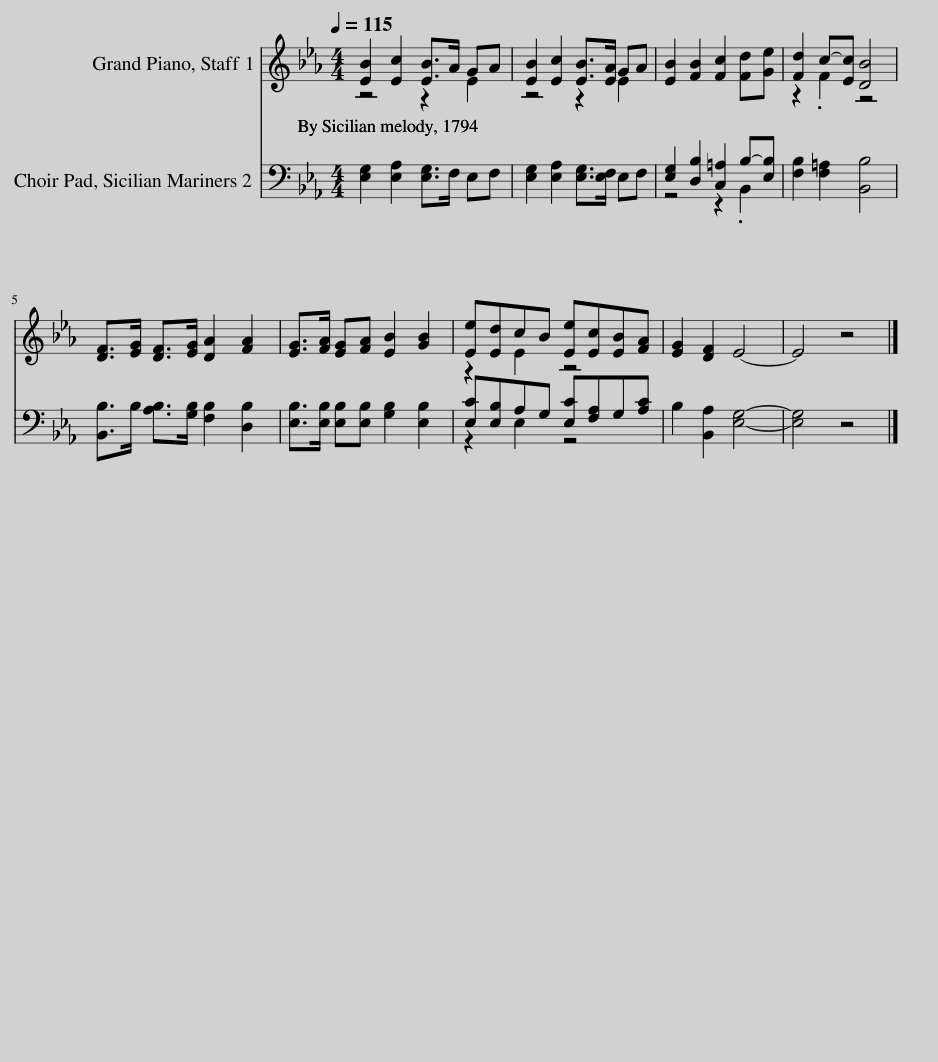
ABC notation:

X:1
%%score ( 1 2 ) ( 3 4 )
L:1/8
Q:1/4=115
M:4/4
I:linebreak $
K:Eb
V:1 treble
V:2 treble
V:3 bass
V:4 bass
V:1
 [EB]2 [Ec]2 [EB]>A GA | [EB]2 [Ec]2 [EB]>[EA] GA | [EB]2 [FB]2 [Fc]2 [Fd][Ge] | [Fd]2 c-[Ec] [DB]4 |$ [DF]>[EG] [DF]>[EG] [DA]2 [FA]2 | %5
 [EG]>[FA] [EG][FA] [EB]2 [GB]2 | [Ee][Ed]cB [Ee][Ec][EB][FA] | [EG]2 [DF]2 E4- | E4 z4 |] %9
V:2
 z4 z2 E2 | z4 z2 E2 | x8 | z2 .F2 z4 |$ x8 | %5
 x8 | z2 E2 z4 | x8 | x8 |] %9
V:3
 [E,G,]2 [E,A,]2 [E,G,]>F, E,F, | [E,G,]2 [E,A,]2 [E,G,]>[E,F,] E,F, | [E,G,]2 [D,B,]2 [C,=A,]2 B,-[E,B,] | [F,B,]2 [F,=A,]2 [B,,B,]4 |$ [B,,B,]>B, [A,B,]>[G,B,] [F,B,]2 [D,B,]2 | %5
 [E,B,]>[E,B,] [E,B,][E,B,] [G,B,]2 [E,B,]2 | [E,C][E,B,]A,G, [E,C][F,A,]G,[A,C] | B,2 [B,,A,]2 [E,G,]4- | [E,G,]4 z4 |] %9
V:4
 x8 | x8 | z4 z2 .B,,2 | x8 |$ x8 | %5
 x8 | z2 E,2 z4 | x8 | x8 |] %9
